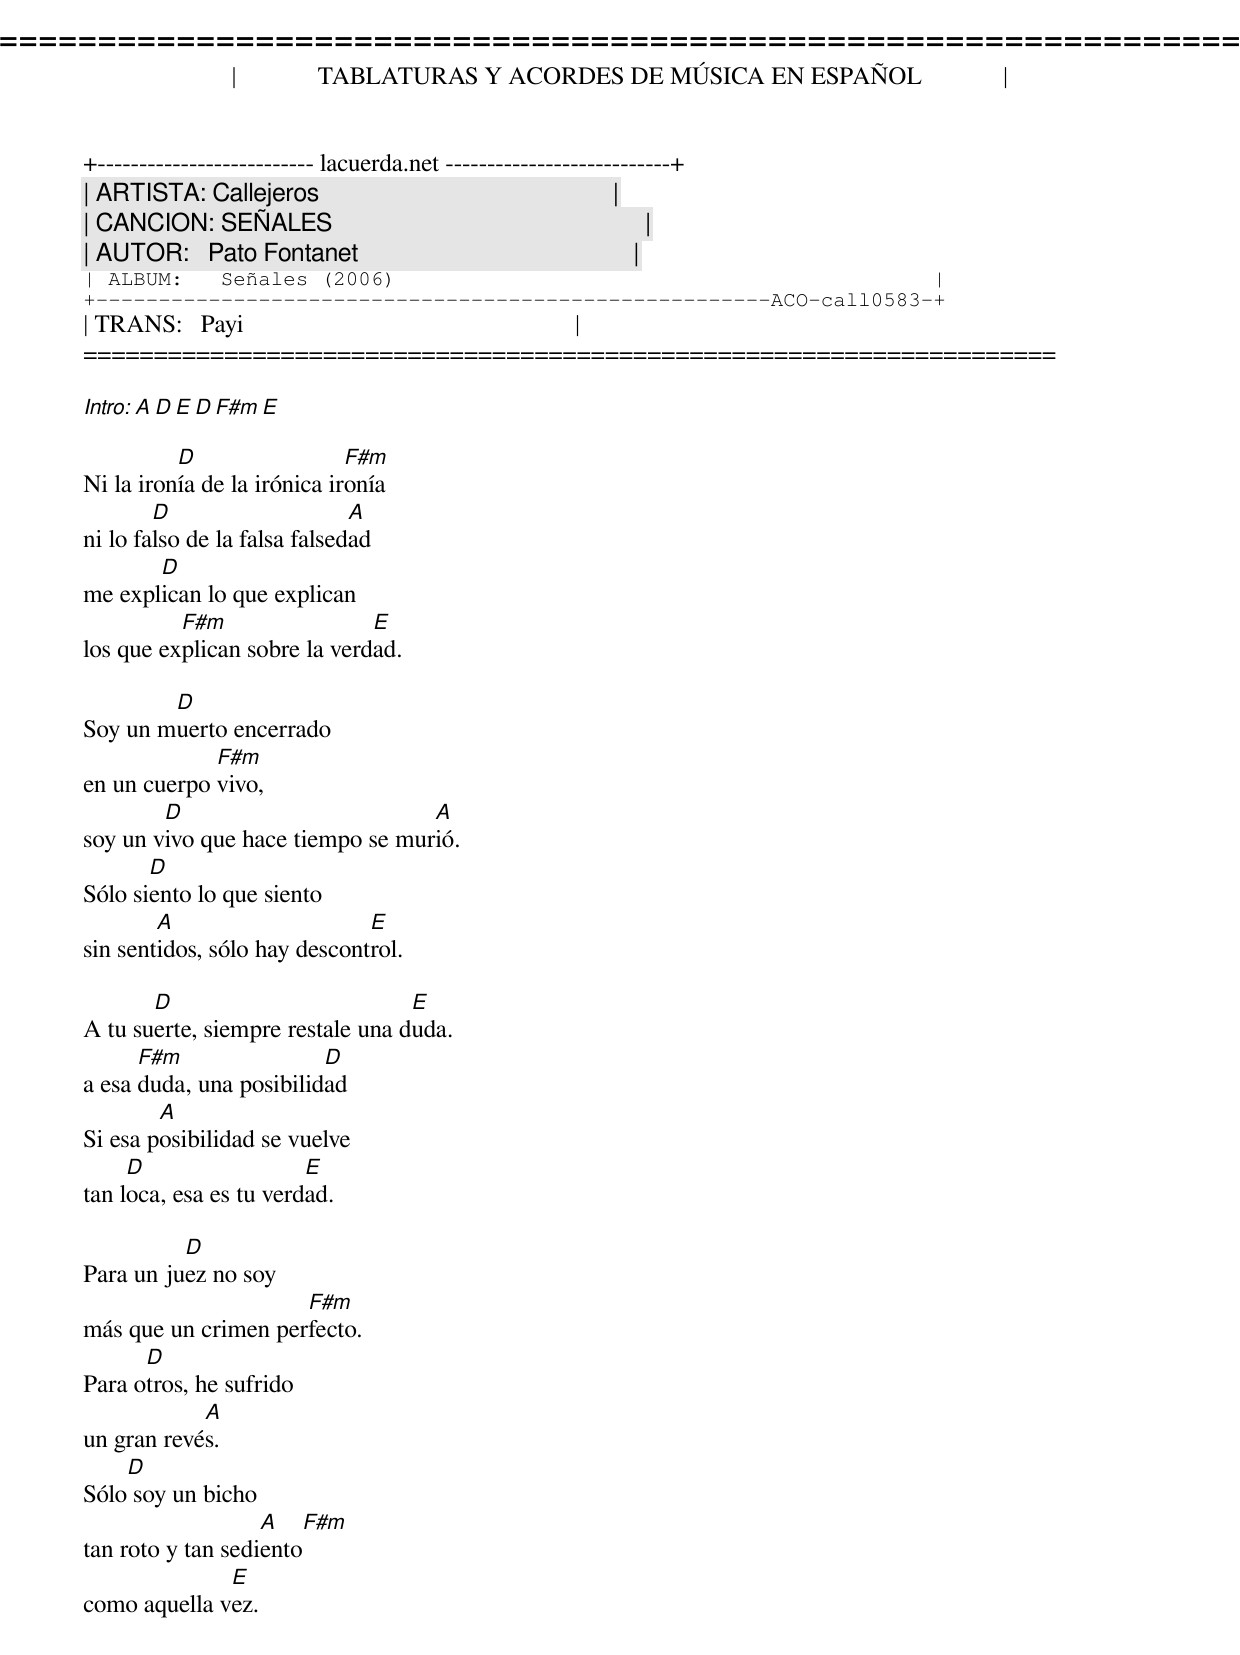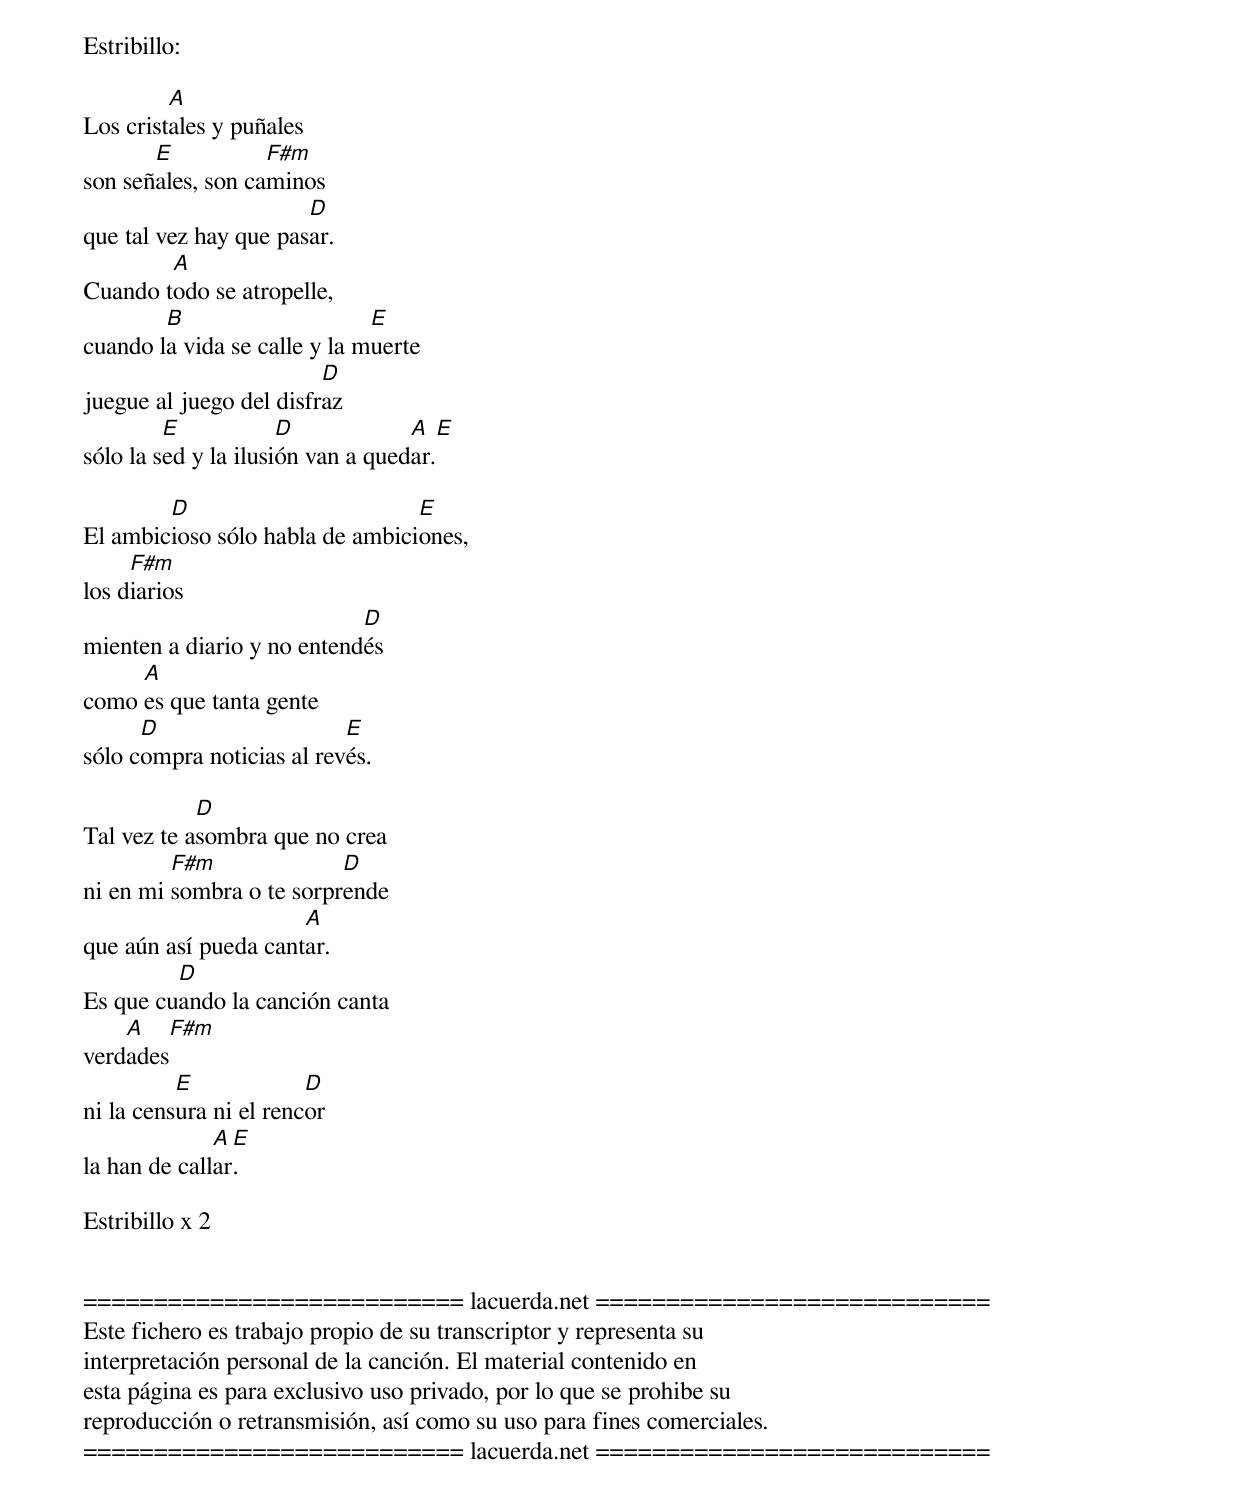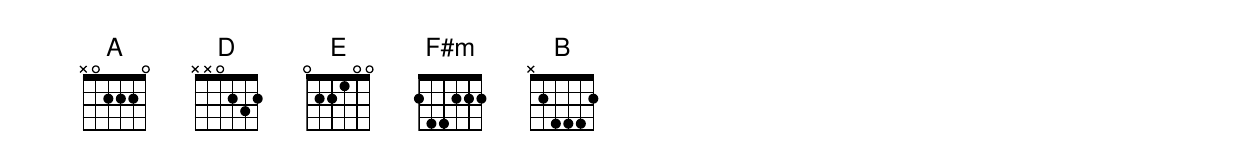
=====================================================================
|             TABLATURAS Y ACORDES DE MÚSICA EN ESPAÑOL             |
+-------------------------- lacuerda.net ---------------------------+
| ARTISTA: Callejeros                                               |
| CANCION: SEÑALES                                                  |
| AUTOR:   Pato Fontanet                                            |
| ALBUM:   Señales (2006)                                           |
+------------------------------------------------------ACO-call0583-+
| TRANS:   Payi                                                     |
=====================================================================

Intro: A D E D F#m E

          D                  F#m
Ni la ironía de la irónica ironía
        D                     A
ni lo falso de la falsa falsedad
       D
me explican lo que explican
          F#m                 E
los que explican sobre la verdad.

        D
Soy un muerto encerrado
             F#m
en un cuerpo vivo,
        D                         A
soy un vivo que hace tiempo se murió.
       D
Sólo siento lo que siento
        A                     E
sin sentidos, sólo hay descontrol.

       D                          E
A tu suerte, siempre restale una duda.
      F#m                D
a esa duda, una posibilidad
        A
Si esa posibilidad se vuelve
     D                  E
tan loca, esa es tu verdad.

          D
Para un juez no soy
                     F#m
más que un crimen perfecto.
      D
Para otros, he sufrido
            A
un gran revés.
    D
Sólo soy un bicho
                   A    F#m
tan roto y tan sediento
              E
como aquella vez.

Estribillo:

         A
Los cristales y puñales
       E           F#m
son señales, son caminos
                       D
que tal vez hay que pasar.
        A
Cuando todo se atropelle,
        B                     E
cuando la vida se calle y la muerte
                         D
juegue al juego del disfraz
         E            D            A   E
sólo la sed y la ilusión van a quedar.

        D                        E
El ambicioso sólo habla de ambiciones,
     F#m
los diarios
                            D
mienten a diario y no entendés
     A
como es que tanta gente
      D                    E
sólo compra noticias al revés.

            D
Tal vez te asombra que no crea
         F#m              D
ni en mi sombra o te sorprende
                      A
que aún así pueda cantar.
         D
Es que cuando la canción canta
    A    F#m
verdades
          E             D
ni la censura ni el rencor
              A E
la han de callar.

Estribillo x 2


=========================== lacuerda.net ============================
Este fichero es trabajo propio de su transcriptor y representa su
interpretación personal de la canción. El material contenido en
esta página es para exclusivo uso privado, por lo que se prohibe su
reproducción o retransmisión, así como su uso para fines comerciales.
=========================== lacuerda.net ============================
